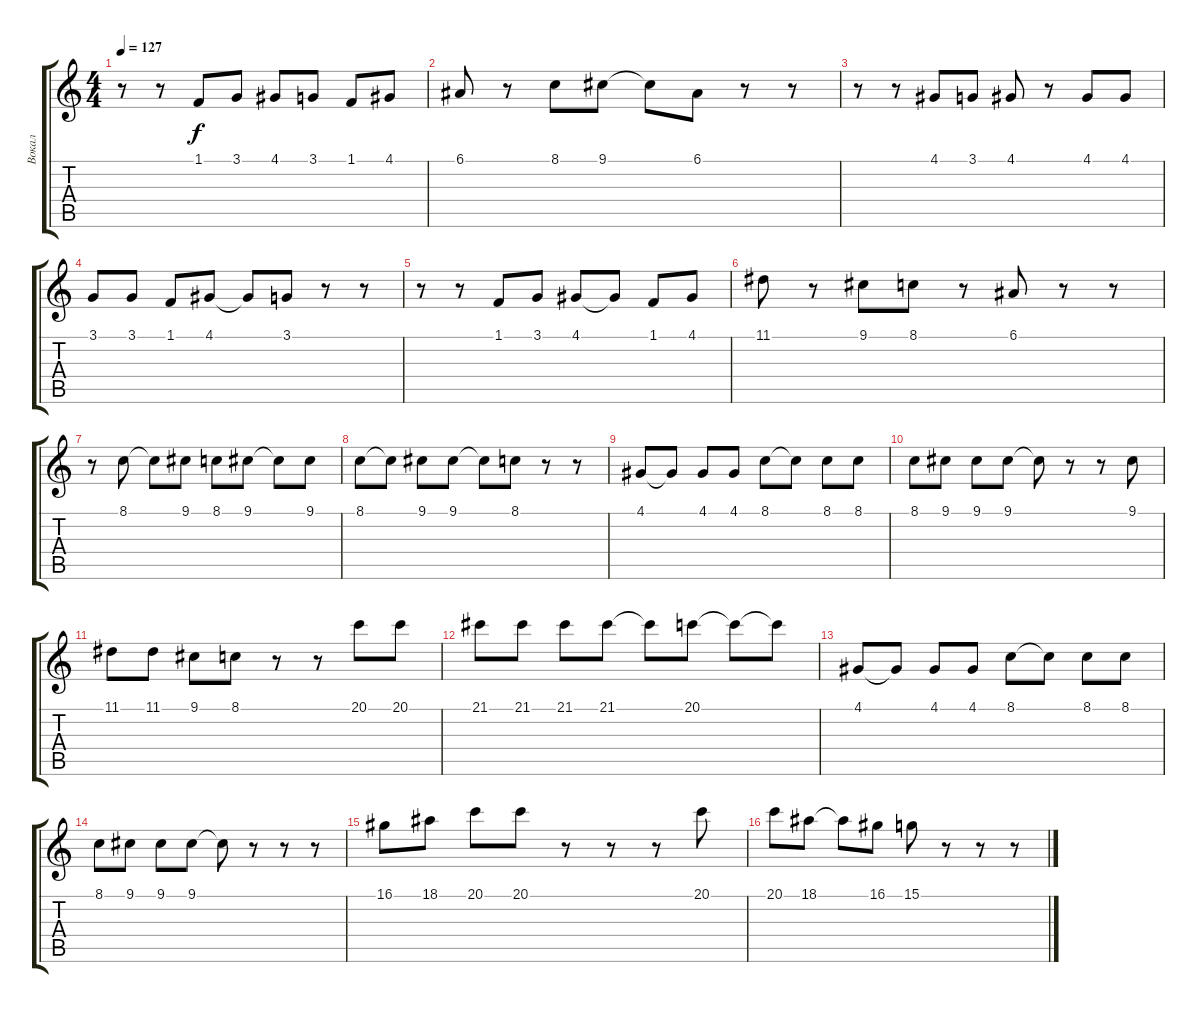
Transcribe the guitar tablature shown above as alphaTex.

\track ("Вокал" "Вокал") {instrument pad1newage}
\staff {score tabs}
\tuning (E4 B3 G3 D3 A2 E2) {hide}
\ts (4 4)
\tempo 127
\clef g2
\ks c
r.8{dy f} r.8 1.1.8 3.1.8 4.1.8 3.1.8 1.1.8 4.1.8 |
6.1.8 r.8 8.1.8 9.1.8 9.1{t}.8 6.1.8 r.8 r.8 |
r.8 r.8 4.1.8 3.1.8 4.1.8 r.8 4.1.8 4.1.8 |
3.1.8 3.1.8 1.1.8 4.1.8 4.1{t}.8 3.1.8 r.8 r.8 |
r.8 r.8 1.1.8 3.1.8 4.1.8 4.1{t}.8 1.1.8 4.1.8 |
11.1.8 r.8 9.1.8 8.1.8 r.8 6.1.8 r.8 r.8 |
r.8 8.1.8 8.1{t}.8 9.1.8 8.1.8 9.1.8 9.1{t}.8 9.1.8 |
8.1.8 8.1{t}.8 9.1.8 9.1.8 9.1{t}.8 8.1.8 r.8 r.8 |
4.1.8 4.1{t}.8 4.1.8 4.1.8 8.1.8 8.1{t}.8 8.1.8 8.1.8 |
8.1.8 9.1.8 9.1.8 9.1.8 9.1{t}.8 r.8 r.8 9.1.8 |
11.1.8 11.1.8 9.1.8 8.1.8 r.8 r.8 20.1.8 20.1.8 |
21.1.8 21.1.8 21.1.8 21.1.8 21.1{t}.8 20.1.8 20.1{t}.8 20.1{t}.8 |
4.1.8 4.1{t}.8 4.1.8 4.1.8 8.1.8 8.1{t}.8 8.1.8 8.1.8 |
8.1.8 9.1.8 9.1.8 9.1.8 9.1{t}.8 r.8 r.8 r.8 |
16.1.8 18.1.8 20.1.8 20.1.8 r.8 r.8 r.8 20.1.8 |
20.1.8 18.1.8 18.1{t}.8 16.1.8 15.1.8 r.8 r.8 r.8
